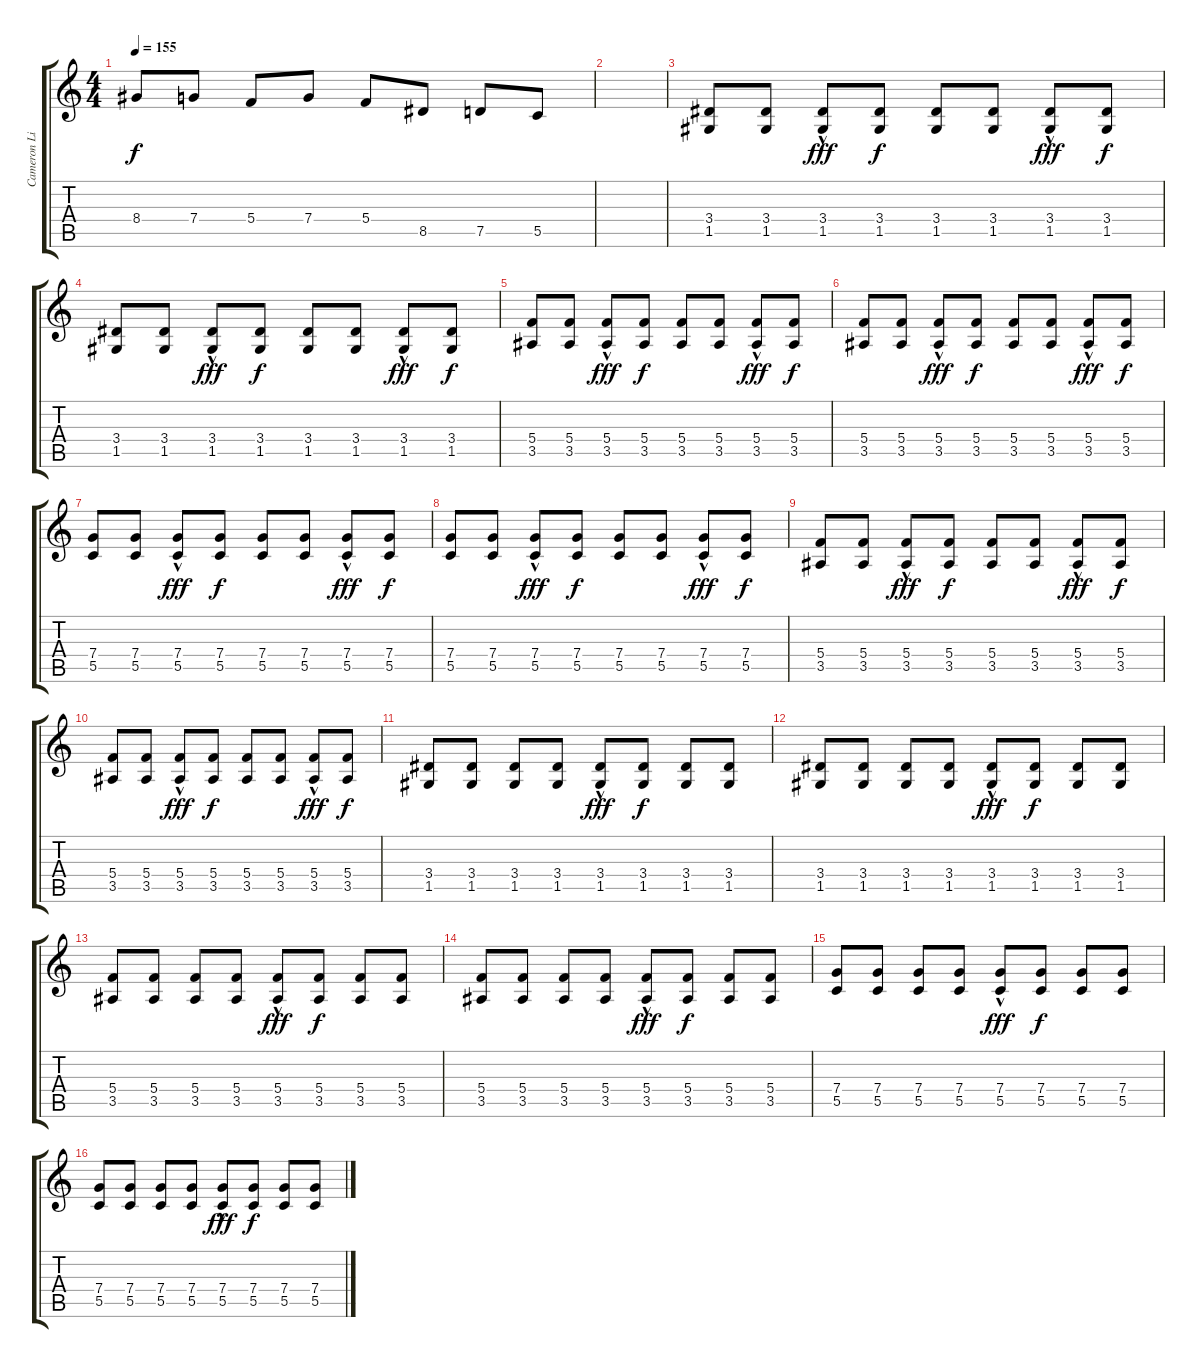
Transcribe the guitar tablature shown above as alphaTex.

\track ("Cameron Liddel" "Cameron Li") {instrument acousticguitarsteel}
\staff {score tabs}
\tuning (D4 A3 F3 C3 G2 C2) {hide}
\ts (4 4)
\tempo 155
\clef g2
\ks c
8.4.8{dy f} 7.4.8 5.4.8 7.4.8 5.4.8 8.5.8 7.5.8 5.5.8 |
|
(3.4 1.5).8 (3.4 1.5).8 (3.4{hac} 1.5{hac}).8{dy fff} (3.4 1.5).8{dy f} (3.4 1.5).8 (3.4 1.5).8 (3.4{hac} 1.5{hac}).8{dy fff} (3.4 1.5).8{dy f} |
(3.4 1.5).8 (3.4 1.5).8 (3.4{hac} 1.5{hac}).8{dy fff} (3.4 1.5).8{dy f} (3.4 1.5).8 (3.4 1.5).8 (3.4{hac} 1.5{hac}).8{dy fff} (3.4 1.5).8{dy f} |
(5.4 3.5).8 (5.4 3.5).8 (5.4{hac} 3.5{hac}).8{dy fff} (5.4 3.5).8{dy f} (5.4 3.5).8 (5.4 3.5).8 (5.4{hac} 3.5{hac}).8{dy fff} (5.4 3.5).8{dy f} |
(5.4 3.5).8 (5.4 3.5).8 (5.4{hac} 3.5{hac}).8{dy fff} (5.4 3.5).8{dy f} (5.4 3.5).8 (5.4 3.5).8 (5.4{hac} 3.5{hac}).8{dy fff} (5.4 3.5).8{dy f} |
(7.4 5.5).8 (7.4 5.5).8 (7.4{hac} 5.5{hac}).8{dy fff} (7.4 5.5).8{dy f} (7.4 5.5).8 (7.4 5.5).8 (7.4{hac} 5.5{hac}).8{dy fff} (7.4 5.5).8{dy f} |
(7.4 5.5).8 (7.4 5.5).8 (7.4{hac} 5.5{hac}).8{dy fff} (7.4 5.5).8{dy f} (7.4 5.5).8 (7.4 5.5).8 (7.4{hac} 5.5{hac}).8{dy fff} (7.4 5.5).8{dy f} |
(5.4 3.5).8 (5.4 3.5).8 (5.4{hac} 3.5{hac}).8{dy fff} (5.4 3.5).8{dy f} (5.4 3.5).8 (5.4 3.5).8 (5.4{hac} 3.5{hac}).8{dy fff} (5.4 3.5).8{dy f} |
(5.4 3.5).8 (5.4 3.5).8 (5.4{hac} 3.5{hac}).8{dy fff} (5.4 3.5).8{dy f} (5.4 3.5).8 (5.4 3.5).8 (5.4{hac} 3.5{hac}).8{dy fff} (5.4 3.5).8{dy f} |
(3.4 1.5).8 (3.4 1.5).8 (3.4 1.5).8 (3.4 1.5).8 (3.4{hac} 1.5{hac}).8{dy fff} (3.4 1.5).8{dy f} (3.4 1.5).8 (3.4 1.5).8 |
(3.4 1.5).8 (3.4 1.5).8 (3.4 1.5).8 (3.4 1.5).8 (3.4{hac} 1.5{hac}).8{dy fff} (3.4 1.5).8{dy f} (3.4 1.5).8 (3.4 1.5).8 |
(5.4 3.5).8 (5.4 3.5).8 (5.4 3.5).8 (5.4 3.5).8 (5.4{hac} 3.5{hac}).8{dy fff} (5.4 3.5).8{dy f} (5.4 3.5).8 (5.4 3.5).8 |
(5.4 3.5).8 (5.4 3.5).8 (5.4 3.5).8 (5.4 3.5).8 (5.4{hac} 3.5{hac}).8{dy fff} (5.4 3.5).8{dy f} (5.4 3.5).8 (5.4 3.5).8 |
(7.4 5.5).8 (7.4 5.5).8 (7.4 5.5).8 (7.4 5.5).8 (7.4{hac} 5.5{hac}).8{dy fff} (7.4 5.5).8{dy f} (7.4 5.5).8 (7.4 5.5).8 |
(7.4 5.5).8 (7.4 5.5).8 (7.4 5.5).8 (7.4 5.5).8 (7.4{hac} 5.5{hac}).8{dy fff} (7.4 5.5).8{dy f} (7.4 5.5).8 (7.4 5.5).8
